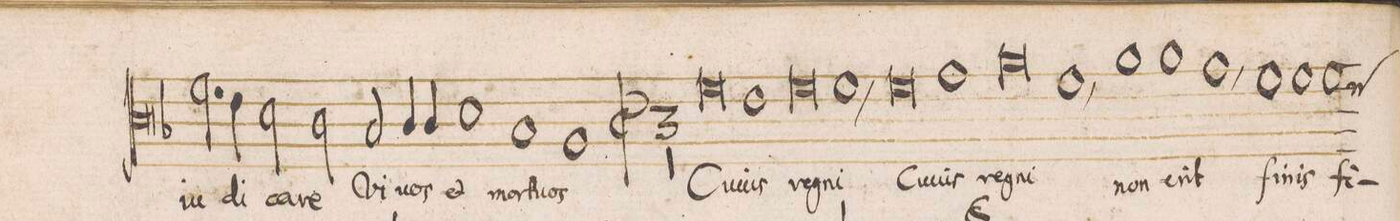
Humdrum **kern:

**kern	**text
*I"DISCANTVS	*
*clefC3	*
*k[b-]	*
*met(C|)	*
*M2/1	*
2.f\	iu-
4e\	-di-
2d\	-ca-
2c\	-re
=122-	=122-
2B-/	vi-
4c\	-uos
4c\	et
1d	mor-
=123-	=123-
1B-	-tu-
1A	-os
=124-	=124-
*M3/1	*
*met(C|)	*
0f	Cu-
1e	-ius
=125-	=125-
0f	re-
1f,	-gni
=126-	=126-
0f	Cu-
1g	-ius
=127-	=127-
0a	re-
1f,	-gni
=128-	=128-
1a	non
1a	e-
1g,	-rit
=129-	=129-
1f	fi-
1f	-nis
*custos:e	*
1f	fi-
=130-	=130-
*-	*-
